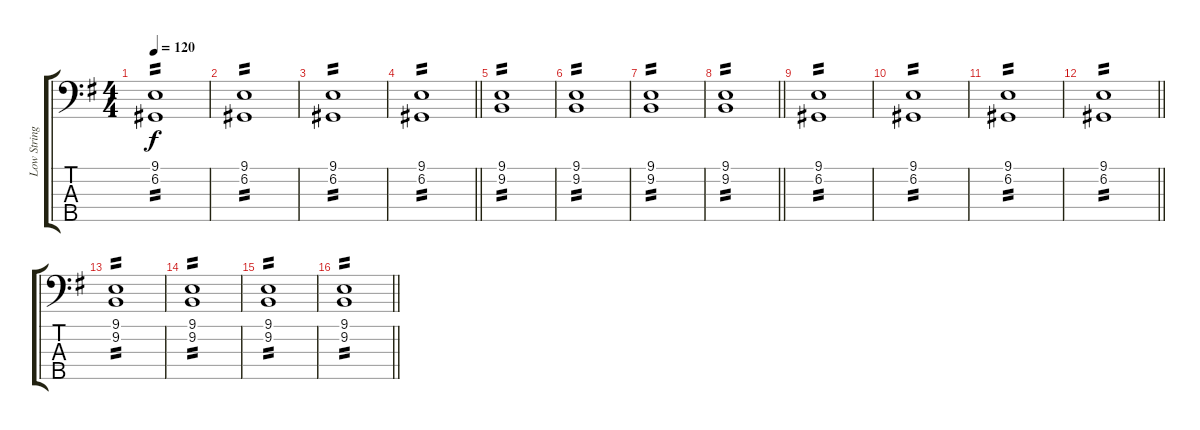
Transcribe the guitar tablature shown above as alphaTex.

\track ("Low Strings Standard" "Low String") {instrument stringensemble1}
\staff {score tabs}
\tuning (G2 D2 A1 E1 B0) {hide}
\ts (4 4)
\tempo 120
\clef f4
\ks eminor
(9.1 6.2).1{tp 2 dy f} |
(9.1 6.2).1{tp 2} |
(9.1 6.2).1{tp 2} |
\barLineRight lightlight
(9.1 6.2).1{tp 2} |
(9.1 9.2).1{tp 2} |
(9.1 9.2).1{tp 2} |
(9.1 9.2).1{tp 2} |
\barLineRight lightlight
(9.1 9.2).1{tp 2} |
(9.1 6.2).1{tp 2} |
(9.1 6.2).1{tp 2} |
(9.1 6.2).1{tp 2} |
\barLineRight lightlight
(9.1 6.2).1{tp 2} |
(9.1 9.2).1{tp 2} |
(9.1 9.2).1{tp 2} |
(9.1 9.2).1{tp 2} |
\barLineRight lightlight
(9.1 9.2).1{tp 2}
